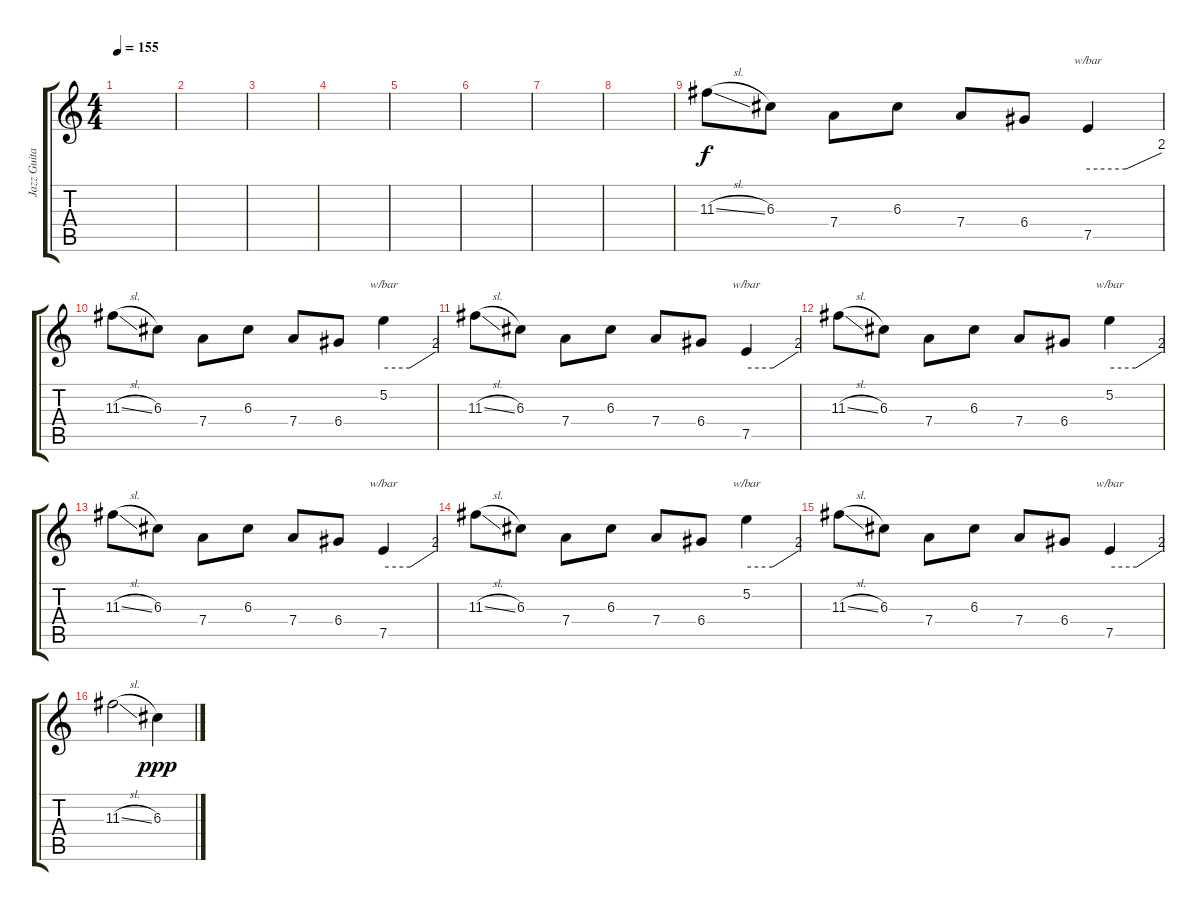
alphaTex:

\track ("Jazz Guitar" "Jazz Guita") {instrument electricguitarjazz}
\staff {score tabs}
\tuning (E4 B3 G3 D3 A2 E2) {hide}
\ts (4 4)
\tempo 155
\clef g2
\ks c
|
|
|
|
|
|
|
|
11.3{sl}.8 6.3.8 7.4.8 6.3.8 7.4.8 6.4.8 7.5.4{tbe (custom default 0 0 31 0 60 8)} |
11.3{sl}.8 6.3.8 7.4.8 6.3.8 7.4.8 6.4.8 5.2.4{tbe (custom default 0 0 30 0 60 8)} |
11.3{sl}.8 6.3.8 7.4.8 6.3.8 7.4.8 6.4.8 7.5.4{tbe (custom default 0 0 31 0 60 8)} |
11.3{sl}.8 6.3.8 7.4.8 6.3.8 7.4.8 6.4.8 5.2.4{tbe (custom default 0 0 30 0 60 8)} |
11.3{sl}.8 6.3.8 7.4.8 6.3.8 7.4.8 6.4.8 7.5.4{tbe (custom default 0 0 31 0 60 8)} |
11.3{sl}.8 6.3.8 7.4.8 6.3.8 7.4.8 6.4.8 5.2.4{tbe (custom default 0 0 30 0 60 8)} |
11.3{sl}.8 6.3.8 7.4.8 6.3.8 7.4.8 6.4.8 7.5.4{tbe (custom default 0 0 31 0 60 8)} |
11.3{sl}.2 6.3.4{dy ppp}
